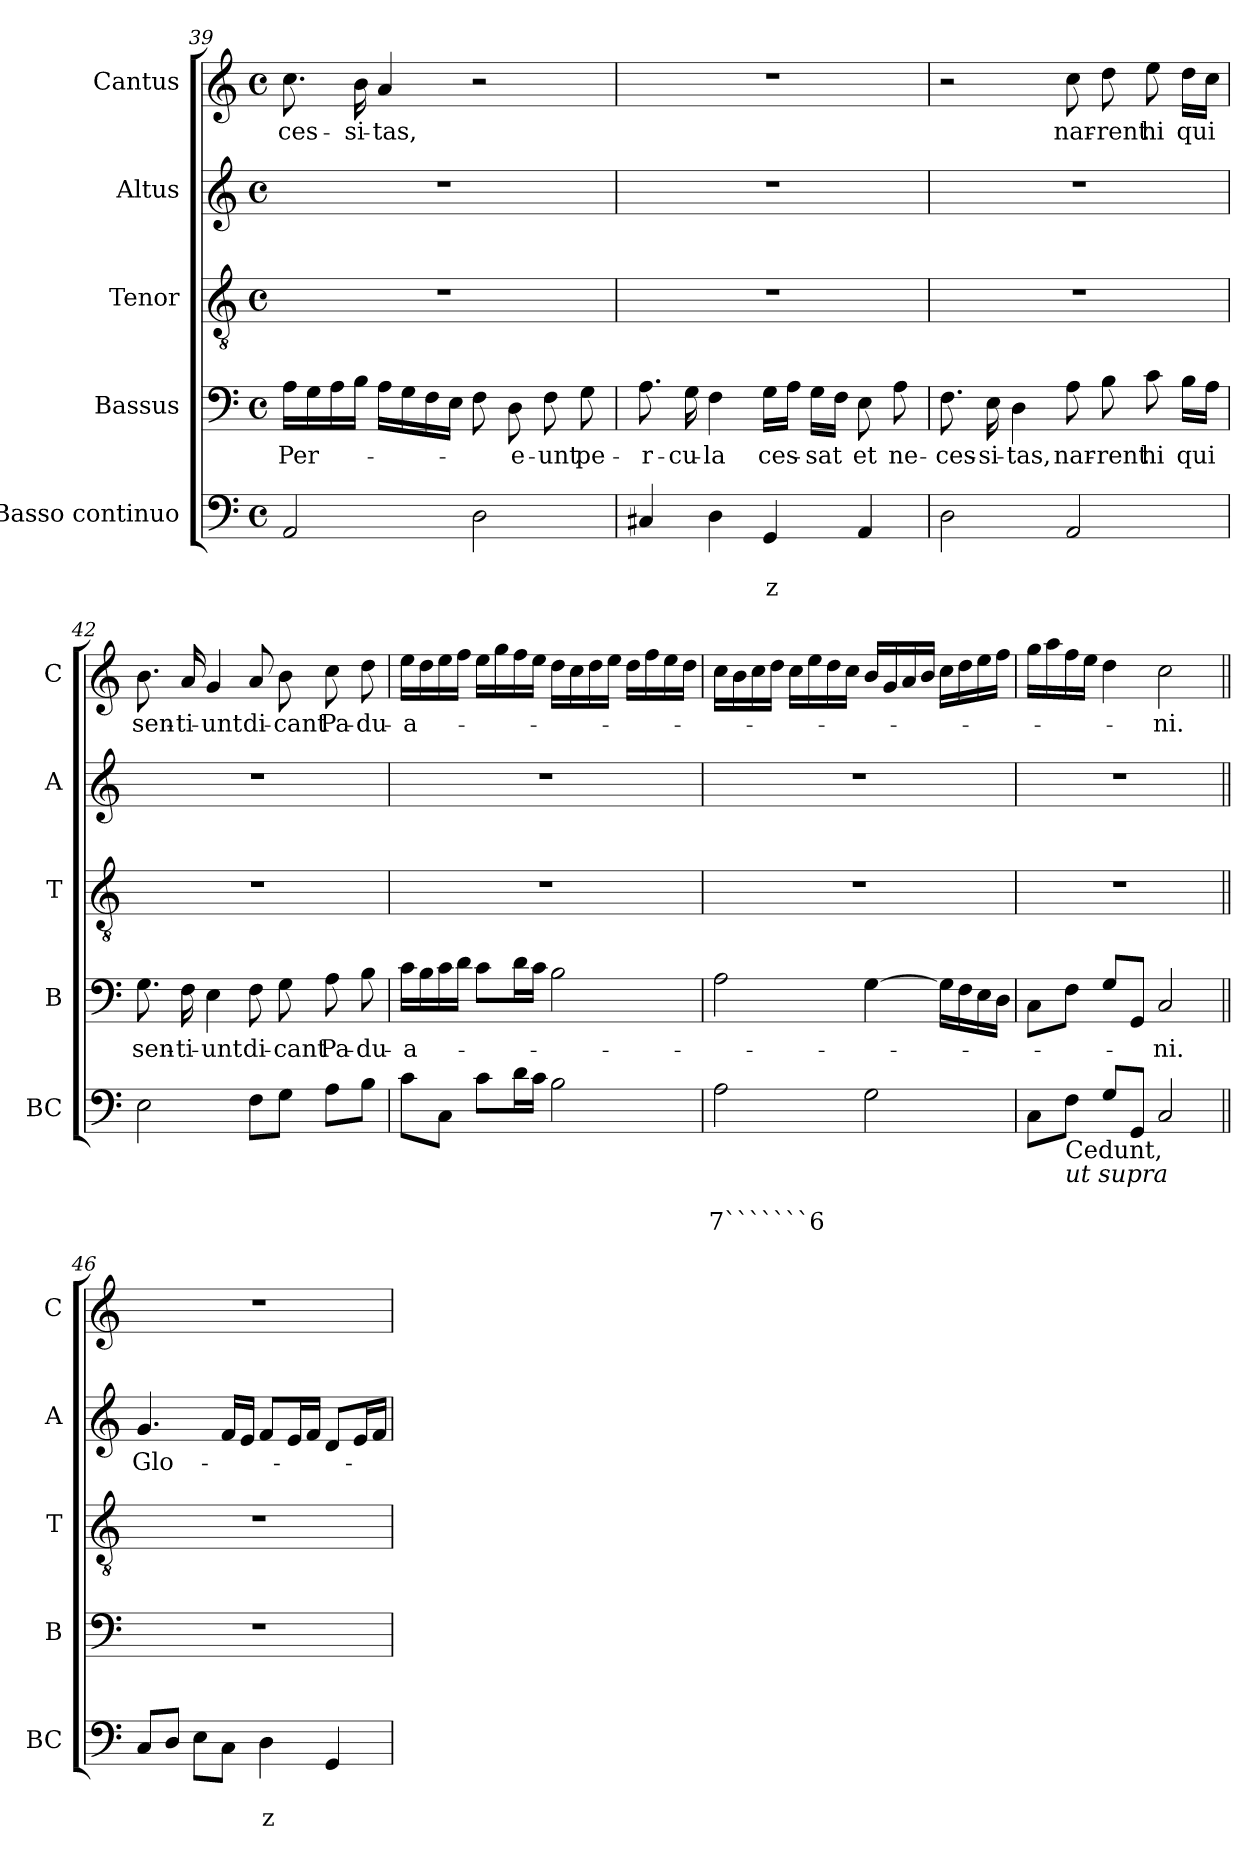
**kern	**text	**text	**kern	**text	**kern	**kern	**text	**kern	**text
*part5	*part5	*part5	*part4	*part4	*part3	*part2	*part2	*part1	*part1
*staff5	*staff5	*staff5	*staff4	*staff4	*staff3	*staff2	*staff2	*staff1	*staff1
*I"Basso continuo	*	*	*I"Bassus	*	*I"Tenor	*I"Altus	*	*I"Cantus	*
*I'BC	*	*	*I'B	*	*I'T	*I'A	*	*I'C	*
*clefF4	*	*	*clefF4	*	*clefGv2	*clefG2	*	*clefG2	*
*k[]	*	*	*k[]	*	*k[]	*k[]	*	*k[]	*
*C:	*	*	*C:	*	*C:	*C:	*	*C:	*
*M4/4	*	*	*M4/4	*	*M4/4	*M4/4	*	*M4/4	*
*met(c)	*	*	*met(c)	*	*met(c)	*met(c)	*	*met(c)	*
=39	=39	=39	=39	=39	=39	=39	=39	=39	=39
!	!	!	!	!LO:LY:b	!	!	!	!	!LO:LY:b
2AA/	.	.	16A\LL	Per-	1r	1r	.	8.cc\	-ces-
.	.	.	16G\	.	.	.	.	.	.
.	.	.	16A\	.	.	.	.	.	.
!	!	!	!	!	!	!	!	!	!LO:LY:b
.	.	.	16B\JJ	.	.	.	.	16b\	-si-
!	!	!	!	!	!	!	!	!	!LO:LY:b
.	.	.	16A\LL	.	.	.	.	4a/	-tas,
.	.	.	16G\	.	.	.	.	.	.
.	.	.	16F\	.	.	.	.	.	.
.	.	.	16E\JJ	.	.	.	.	.	.
2D\	.	.	8F\	.	.	.	.	2r	.
!	!	!	!	!LO:LY:b	!	!	!	!	!
.	.	.	8D\	-e-	.	.	.	.	.
!	!	!	!	!LO:LY:b	!	!	!	!	!
.	.	.	8F\	-unt	.	.	.	.	.
!	!	!	!	!LO:LY:b	!	!	!	!	!
.	.	.	8G\	pe-	.	.	.	.	.
=40	=40	=40	=40	=40	=40	=40	=40	=40	=40
!	!	!	!	!LO:LY:b	!	!	!	!	!
4C#X/	.	.	8.A\	-r-	1r	1r	.	1r	.
!	!	!	!	!LO:LY:b	!	!	!	!	!
.	.	.	16G\	-cu-	.	.	.	.	.
!	!	!	!	!LO:LY:b	!	!	!	!	!
4D\	.	.	4F\	-la	.	.	.	.	.
!	!	!LO:LY:b	!	!LO:LY:b	!	!	!	!	!
4GG/	.	z	16G\LL	ces-	.	.	.	.	.
.	.	.	16A\JJ	.	.	.	.	.	.
!	!	!	!	!LO:LY:b	!	!	!	!	!
.	.	.	16G\LL	-sat	.	.	.	.	.
.	.	.	16F\JJ	.	.	.	.	.	.
!	!	!	!	!LO:LY:b	!	!	!	!	!
4AA/	.	.	8E\	et	.	.	.	.	.
!	!	!	!	!LO:LY:b	!	!	!	!	!
.	.	.	8A\	ne-	.	.	.	.	.
=41	=41	=41	=41	=41	=41	=41	=41	=41	=41
!	!	!	!	!LO:LY:b	!	!	!	!	!
2D\	.	.	8.F\	-ces-	1r	1r	.	2r	.
!	!	!	!	!LO:LY:b	!	!	!	!	!
.	.	.	16E\	-si-	.	.	.	.	.
!	!	!	!	!LO:LY:b	!	!	!	!	!
.	.	.	4D\	-tas,	.	.	.	.	.
!	!	!	!	!LO:LY:b	!	!	!	!	!LO:LY:b
2AA/	.	.	8A\	nar-	.	.	.	8cc\	nar-
!	!	!	!	!LO:LY:b	!	!	!	!	!LO:LY:b
.	.	.	8B\	-rent	.	.	.	8dd\	-rent
!	!	!	!	!LO:LY:b	!	!	!	!	!LO:LY:b
.	.	.	8c\	hi	.	.	.	8ee\	hi
!	!	!	!	!LO:LY:b	!	!	!	!	!LO:LY:b
.	.	.	16B\LL	qui	.	.	.	16dd\LL	qui
.	.	.	16A\JJ	.	.	.	.	16cc\JJ	.
!!LO:LB:g=z
=42	=42	=42	=42	=42	=42	=42	=42	=42	=42
!	!	!	!	!LO:LY:b	!	!	!	!	!LO:LY:b
2E\	.	.	8.G\	sen-	1r	1r	.	8.b\	sen-
!	!	!	!	!LO:LY:b	!	!	!	!	!LO:LY:b
.	.	.	16F\	-ti-	.	.	.	16a/	-ti-
!	!	!	!	!LO:LY:b	!	!	!	!	!LO:LY:b
.	.	.	4E\	-unt	.	.	.	4g/	-unt
!	!	!	!	!LO:LY:b	!	!	!	!	!LO:LY:b
8F\L	.	.	8F\	di-	.	.	.	8a/	di-
!	!	!	!	!LO:LY:b	!	!	!	!	!LO:LY:b
8G\J	.	.	8G\	-cant	.	.	.	8b\	-cant
!	!	!	!	!LO:LY:b	!	!	!	!	!LO:LY:b
8A\L	.	.	8A\	Pa-	.	.	.	8cc\	Pa-
!	!	!	!	!LO:LY:b	!	!	!	!	!LO:LY:b
8B\J	.	.	8B\	-du-	.	.	.	8dd\	-du-
=43	=43	=43	=43	=43	=43	=43	=43	=43	=43
!	!	!	!	!LO:LY:b	!	!	!	!	!LO:LY:b
8c\L	.	.	16c\LL	-a-	1r	1r	.	16ee\LL	-a-
.	.	.	16B\	.	.	.	.	16dd\	.
8C\J	.	.	16c\	.	.	.	.	16ee\	.
.	.	.	16d\JJ	.	.	.	.	16ff\JJ	.
8c\L	.	.	8c\L	.	.	.	.	16ee\LL	.
.	.	.	.	.	.	.	.	16gg\	.
16d\L	.	.	16d\L	.	.	.	.	16ff\	.
16c\JJ	.	.	16c\JJ	.	.	.	.	16ee\JJ	.
2B\	.	.	2B\	.	.	.	.	16dd\LL	.
.	.	.	.	.	.	.	.	16cc\	.
.	.	.	.	.	.	.	.	16dd\	.
.	.	.	.	.	.	.	.	16ee\JJ	.
.	.	.	.	.	.	.	.	16dd\LL	.
.	.	.	.	.	.	.	.	16ff\	.
.	.	.	.	.	.	.	.	16ee\	.
.	.	.	.	.	.	.	.	16dd\JJ	.
=44	=44	=44	=44	=44	=44	=44	=44	=44	=44
!	!	!LO:LY:b	!	!	!	!	!	!	!
2A\	.	7```````6	2A\	.	1r	1r	.	16cc\LL	.
.	.	.	.	.	.	.	.	16b\	.
.	.	.	.	.	.	.	.	16cc\	.
.	.	.	.	.	.	.	.	16dd\JJ	.
.	.	.	.	.	.	.	.	16cc\LL	.
.	.	.	.	.	.	.	.	16ee\	.
.	.	.	.	.	.	.	.	16dd\	.
.	.	.	.	.	.	.	.	16cc\JJ	.
2G\	.	.	[4G\	.	.	.	.	16b/LL	.
.	.	.	.	.	.	.	.	16g/	.
.	.	.	.	.	.	.	.	16a/	.
.	.	.	.	.	.	.	.	16b/JJ	.
.	.	.	16G\LL]	.	.	.	.	16cc\LL	.
.	.	.	16F\	.	.	.	.	16dd\	.
.	.	.	16E\	.	.	.	.	16ee\	.
.	.	.	16D\JJ	.	.	.	.	16ff\JJ	.
=45	=45	=45	=45	=45	=45	=45	=45	=45	=45
8C\L	.	.	8C\L	.	1r	1r	.	16gg\LL	.
.	.	.	.	.	.	.	.	16aa\	.
!LO:TX:b:t=Cedunt,	!	!	!	!	!	!	!	!	!
!LO:TX:b:i:t=ut supra	!	!	!	!	!	!	!	!	!
8F\J	.	.	8F\J	.	.	.	.	16ff\	.
.	.	.	.	.	.	.	.	16ee\JJ	.
8G/L	.	.	8G/L	.	.	.	.	4dd\	.
8GG/J	.	.	8GG/J	.	.	.	.	.	.
!	!	!	!	!LO:LY:b	!	!	!	!	!LO:LY:b
2C/	.	.	2C/	-ni.	.	.	.	2cc\	-ni.
!!LO:PB:g=z
=46||	=46||	=46||	=46||	=46||	=46||	=46||	=46||	=46||	=46||
!	!	!	!	!	!	!	!LO:LY:b	!	!
8C/L	.	.	1r	.	1r	4.g/	Glo-	1r	.
8D/J	.	.	.	.	.	.	.	.	.
8E\L	.	.	.	.	.	.	.	.	.
8C\J	.	.	.	.	.	16f/LL	.	.	.
.	.	.	.	.	.	16e/JJ	.	.	.
!	!	!LO:LY:b	!	!	!	!	!	!	!
4D\	.	z	.	.	.	8f/L	.	.	.
.	.	.	.	.	.	16e/L	.	.	.
.	.	.	.	.	.	16f/JJ	.	.	.
4GG/	.	.	.	.	.	8d/L	.	.	.
.	.	.	.	.	.	16e/L	.	.	.
.	.	.	.	.	.	16f/JJ	.	.	.
=	=	=	=	=	=	=	=	=	=
*-	*-	*-	*-	*-	*-	*-	*-	*-	*-
